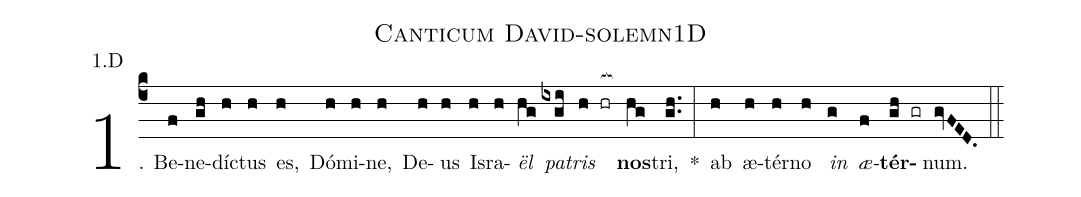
name: Canticum David-solemn1D;
annotation: 1.D;
%%
(c4)1. Be(f)ne(gh)díc(h)tus(h) es,(h) Dó(h)mi(h)ne,(h) De(h)us(h) Is(h)ra(h)<i>ël</i>(hg) <i>pa</i>(ixgi)<i>tris</i>(h hr[ocb:1{]) <b>nos</b>(hg[ocb:0}])tri,(gh..) *(:) ab(h) æ(h)tér(h)no(h) <i>in</i>(g) <i>æ</i>(f)<b>tér</b>(gh gr)num.(gvFED.) (::)
